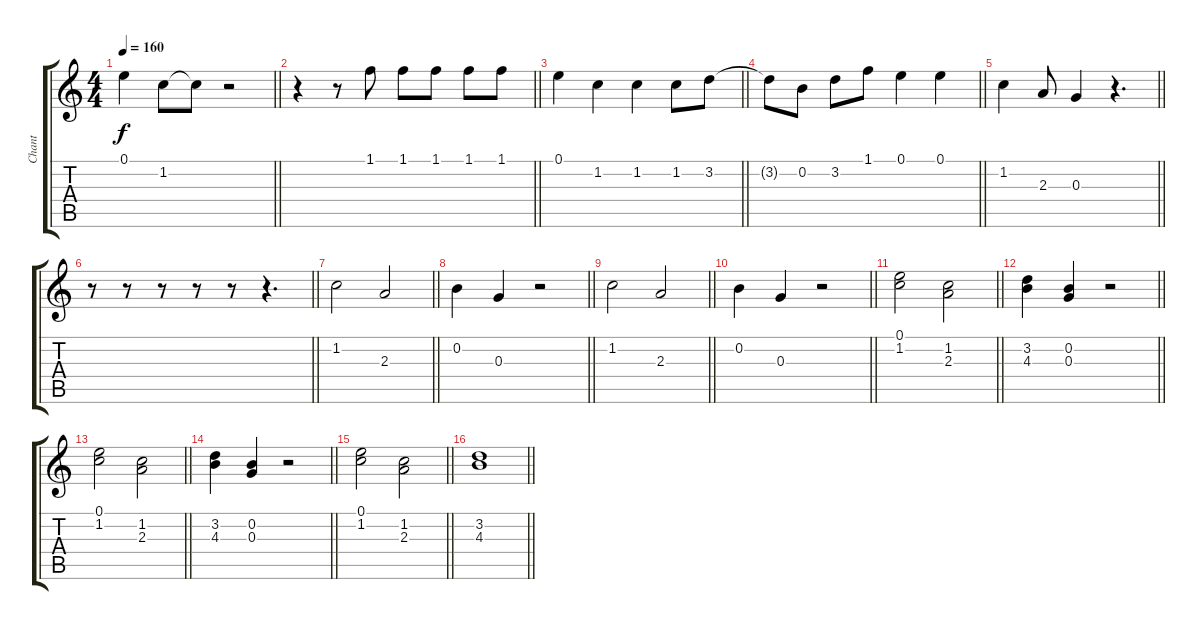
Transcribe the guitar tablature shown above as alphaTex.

\track ("Chant" "Chant") {instrument electricguitarjazz}
\staff {score tabs}
\tuning (E4 B3 G3 D3 A2 E2) {hide}
\ts (4 4)
\tempo 160
\clef g2
\barLineRight lightlight
\ks c
0.1.4{dy f} 1.2.8 1.2{t}.8 r.2 |
\barLineRight lightlight
r.4 r.8 1.1.8 1.1.8 1.1.8 1.1.8 1.1.8 |
\barLineRight lightlight
0.1.4 1.2.4 1.2.4 1.2.8 3.2.8 |
\barLineRight lightlight
3.2{t}.8 0.2.8 3.2.8 1.1.8 0.1.4 0.1.4 |
\barLineRight lightlight
1.2.4 2.3.8 0.3.4 r.4{d} |
\barLineRight lightlight
r.8 r.8 r.8 r.8 r.8 r.4{d} |
\barLineRight lightlight
1.2.2 2.3.2 |
\barLineRight lightlight
0.2.4 0.3.4 r.2 |
\barLineRight lightlight
1.2.2 2.3.2 |
\barLineRight lightlight
0.2.4 0.3.4 r.2 |
\barLineRight lightlight
(0.1 1.2).2 (1.2 2.3).2 |
\barLineRight lightlight
(3.2 4.3).4 (0.2 0.3).4 r.2 |
\barLineRight lightlight
(0.1 1.2).2 (1.2 2.3).2 |
\barLineRight lightlight
(3.2 4.3).4 (0.2 0.3).4 r.2 |
\barLineRight lightlight
(0.1 1.2).2 (1.2 2.3).2 |
\barLineRight lightlight
(3.2 4.3).1
